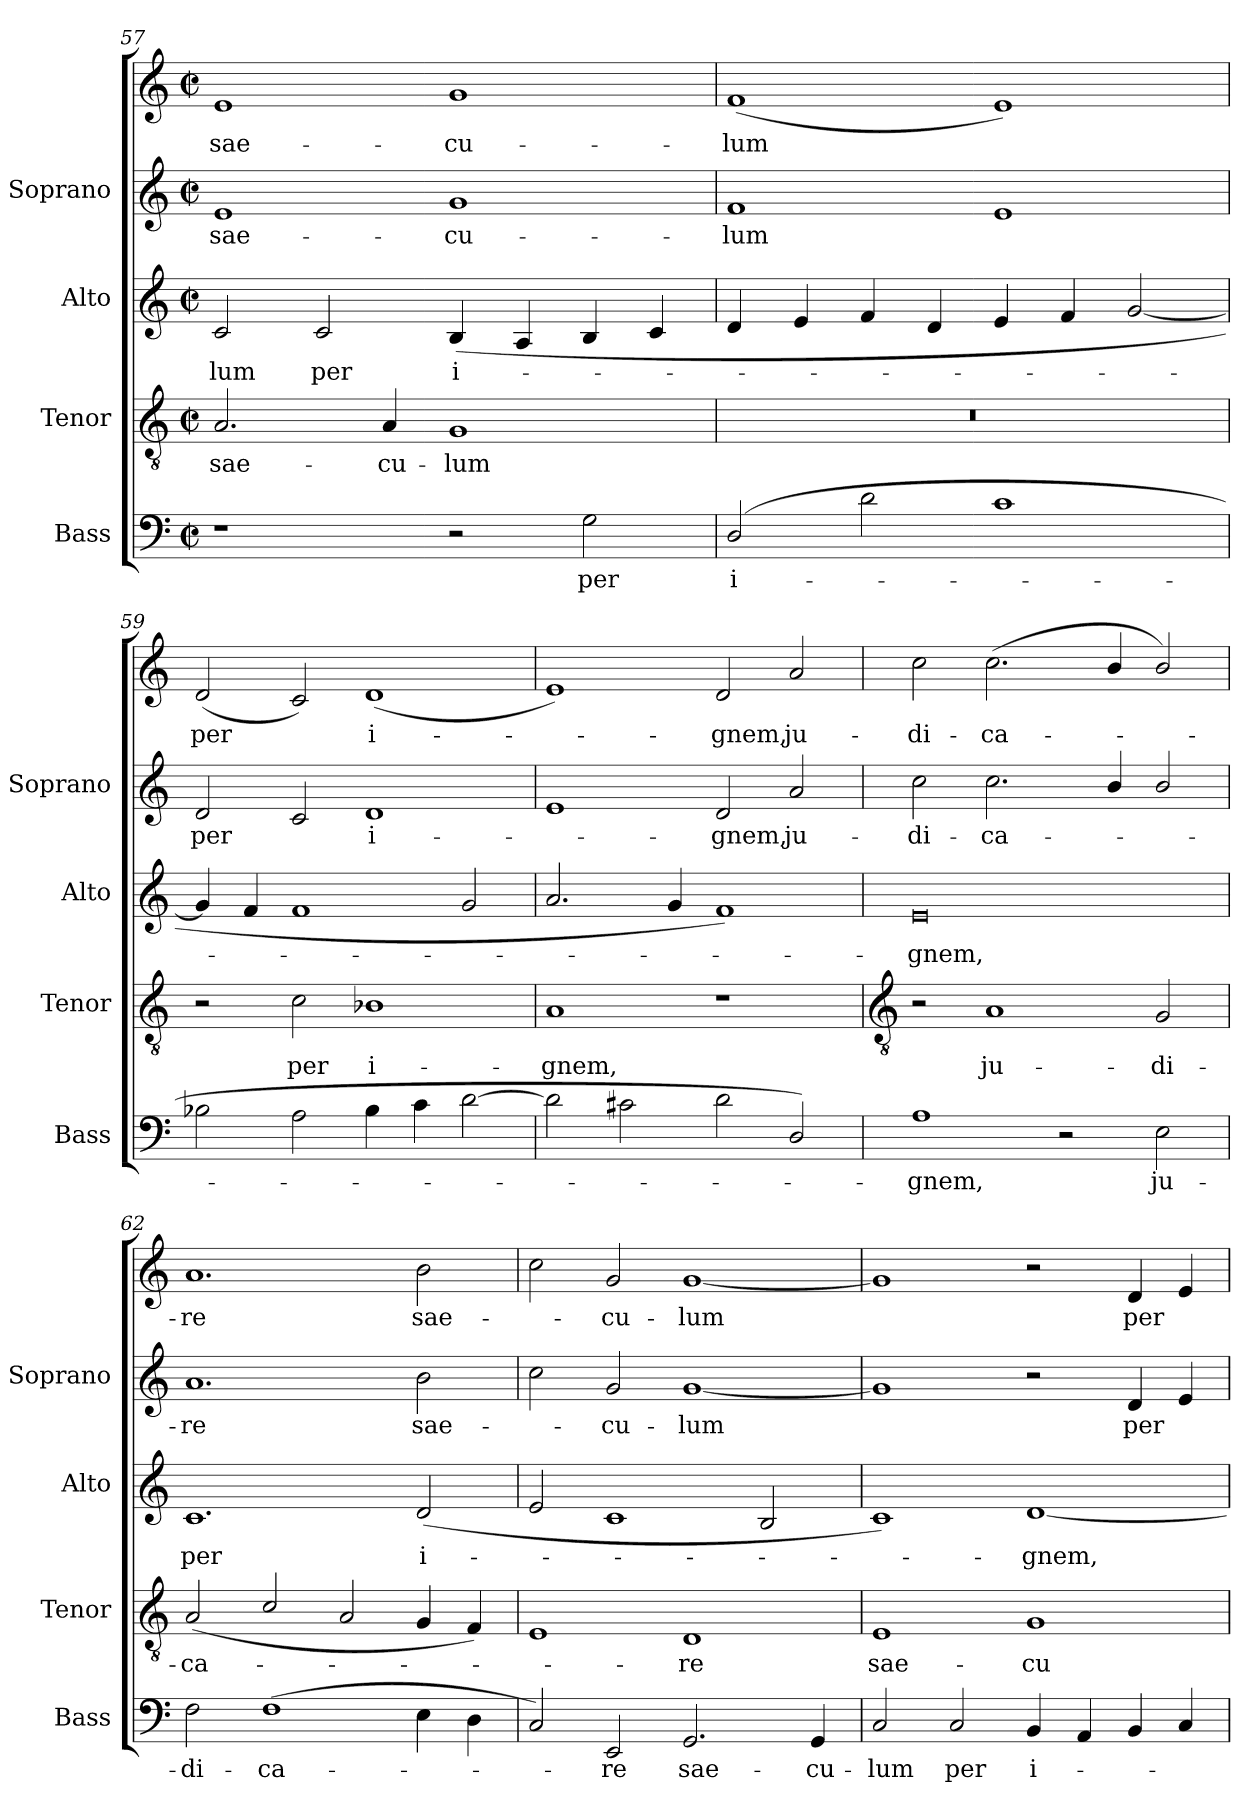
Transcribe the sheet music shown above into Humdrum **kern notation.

**kern	**text	**kern	**text	**kern	**text	**kern	**text	**kern	**text
*part4	*part4	*part3	*part3	*part2	*part2	*part1	*part1	*part1	*part1
*staff5	*staff5	*staff4	*staff4	*staff3	*staff3	*staff2	*staff2	*staff1	*staff1
*I"Bass	*	*I"Tenor	*	*I"Alto	*	*I"Soprano	*	*	*
*I'Bass	*	*I'Tenor	*	*I'Alto	*	*I'Soprano	*	*	*
*clefF4	*	*clefGv2	*	*clefG2	*	*	*	*clefG2	*
*k[]	*	*k[]	*	*k[]	*	*k[]	*	*k[]	*
*C:	*	*C:	*	*C:	*	*C:	*	*C:	*
*M4/2	*	*M4/2	*	*M4/2	*	*M4/2	*	*M4/2	*
*met(c|)	*	*met(c|)	*	*met(c|)	*	*met(c|)	*	*met(c|)	*
=57	=57	=57	=57	=57	=57	=57	=57	=57	=57
!	!	!	!LO:LY:b	!	!LO:LY:b	!	!LO:LY:b	!	!LO:LY:b
1r	.	2.A	sae-	2c	-lum	1e	sae-	1e	sae-
!	!	!	!	!	!LO:LY:b	!	!	!	!
.	.	.	.	2c	per	.	.	.	.
!	!	!	!LO:LY:b	!	!	!	!	!	!
.	.	4A	-cu-	.	.	.	.	.	.
!	!	!	!LO:LY:b	!	!LO:LY:b	!	!LO:LY:b	!	!LO:LY:b
2r	.	1G	-lum	(<4B	i-	1g	-cu-	1g	-cu-
.	.	.	.	4A	.	.	.	.	.
!	!LO:LY:b	!	!	!	!	!	!	!	!
2G	per	.	.	4B	.	.	.	.	.
.	.	.	.	4c	.	.	.	.	.
=58	=58	=58	=58	=58	=58	=58	=58	=58	=58
!	!LO:LY:b	!	!	!	!	!	!LO:LY:b	!	!LO:LY:b
(<2D/	i-	0r	.	4d	.	1f	-lum	(<1f	-lum
.	.	.	.	4e	.	.	.	.	.
2d	.	.	.	4f	.	.	.	.	.
.	.	.	.	4d	.	.	.	.	.
1c	.	.	.	4e	.	1e	.	1e)	.
.	.	.	.	4f	.	.	.	.	.
.	.	.	.	[2g	.	.	.	.	.
=59	=59	=59	=59	=59	=59	=59	=59	=59	=59
!	!	!	!	!	!	!	!LO:LY:b	!	!LO:LY:b
2B-X	.	2r	.	4g]	.	2d	per	(<2d	per
.	.	.	.	4f	.	.	.	.	.
!	!	!	!LO:LY:b	!	!	!	!	!	!
2A	.	2c	per	1f	.	2c	.	2c)	.
!	!	!	!LO:LY:b	!	!	!	!LO:LY:b	!	!LO:LY:b
4B-	.	1B-X	i-	.	.	1d	i-	(<1d	i-
4c	.	.	.	.	.	.	.	.	.
[2d	.	.	.	2g	.	.	.	.	.
=60	=60	=60	=60	=60	=60	=60	=60	=60	=60
!	!	!	!LO:LY:b	!	!	!	!	!	!
2d]	.	1A	-gnem,	2.a	.	1e	.	1e)	.
2c#X	.	.	.	.	.	.	.	.	.
.	.	.	.	4g	.	.	.	.	.
!	!	!	!	!	!	!	!LO:LY:b	!	!LO:LY:b
2d	.	1r	.	1f)	.	2d	gnem,	2d	gnem,
!	!	!	!	!	!	!	!LO:LY:b	!	!LO:LY:b
2D/)	.	.	.	.	.	2a	ju-	2a	ju-
!!LO:LB:g=z
=61	=61	=61	=61	=61	=61	=61	=61	=61	=61
*	*	*clefGv2	*	*	*	*	*	*	*
!	!LO:LY:b	!	!	!	!LO:LY:b	!	!LO:LY:b	!	!LO:LY:b
1A	gnem,	2r	.	0e	gnem,	2cc	-di-	2cc	-di-
!	!	!	!LO:LY:b	!	!	!	!LO:LY:b	!	!LO:LY:b
.	.	1A	ju-	.	.	2.cc	-ca-	(<2.cc	-ca-
2r	.	.	.	.	.	.	.	.	.
.	.	.	.	.	.	4b/	.	4b/	.
!	!LO:LY:b	!	!LO:LY:b	!	!	!	!	!	!
2E	ju-	2G	-di-	.	.	2b/	.	2b/)	.
=62	=62	=62	=62	=62	=62	=62	=62	=62	=62
!	!LO:LY:b	!	!LO:LY:b	!	!LO:LY:b	!	!LO:LY:b	!	!LO:LY:b
2F	-di-	(<2A	-ca-	1.c	per	1.a	re	1.a	re
!	!LO:LY:b	!	!	!	!	!	!	!	!
(>1F	-ca-	2c/	.	.	.	.	.	.	.
.	.	2A	.	.	.	.	.	.	.
!	!	!	!	!	!LO:LY:b	!	!LO:LY:b	!	!LO:LY:b
4E	.	4G	.	(<2d	i-	2b	sae-	2b	sae-
4D	.	4F)	.	.	.	.	.	.	.
=63	=63	=63	=63	=63	=63	=63	=63	=63	=63
2C)	.	1E	.	2e	.	2cc	.	2cc	.
!	!LO:LY:b	!	!	!	!	!	!LO:LY:b	!	!LO:LY:b
2EE	re	.	.	1c	.	2g	-cu-	2g	-cu-
!	!LO:LY:b	!	!LO:LY:b	!	!	!	!LO:LY:b	!	!LO:LY:b
2.GG	sae-	1D	re	.	.	[1g	-lum	[1g	-lum
.	.	.	.	2B	.	.	.	.	.
!	!LO:LY:b	!	!	!	!	!	!	!	!
4GG	-cu-	.	.	.	.	.	.	.	.
=64	=64	=64	=64	=64	=64	=64	=64	=64	=64
!	!LO:LY:b	!	!LO:LY:b	!	!	!	!	!	!
2C	-lum	1E	sae-	1c)	.	1g]	.	1g]	.
!	!LO:LY:b	!	!	!	!	!	!	!	!
2C	per	.	.	.	.	.	.	.	.
!	!LO:LY:b	!	!LO:LY:b	!	!LO:LY:b	!	!	!	!
4BB	i-	1G	-cu-	[1d	gnem,	2r	.	2r	.
4AA	.	.	.	.	.	.	.	.	.
!	!	!	!	!	!	!	!LO:LY:b	!	!LO:LY:b
4BB	.	.	.	.	.	4d	per	4d	per
4C	.	.	.	.	.	4e	.	4e	.
=	=	=	=	=	=	=	=	=	=
*-	*-	*-	*-	*-	*-	*-	*-	*-	*-
